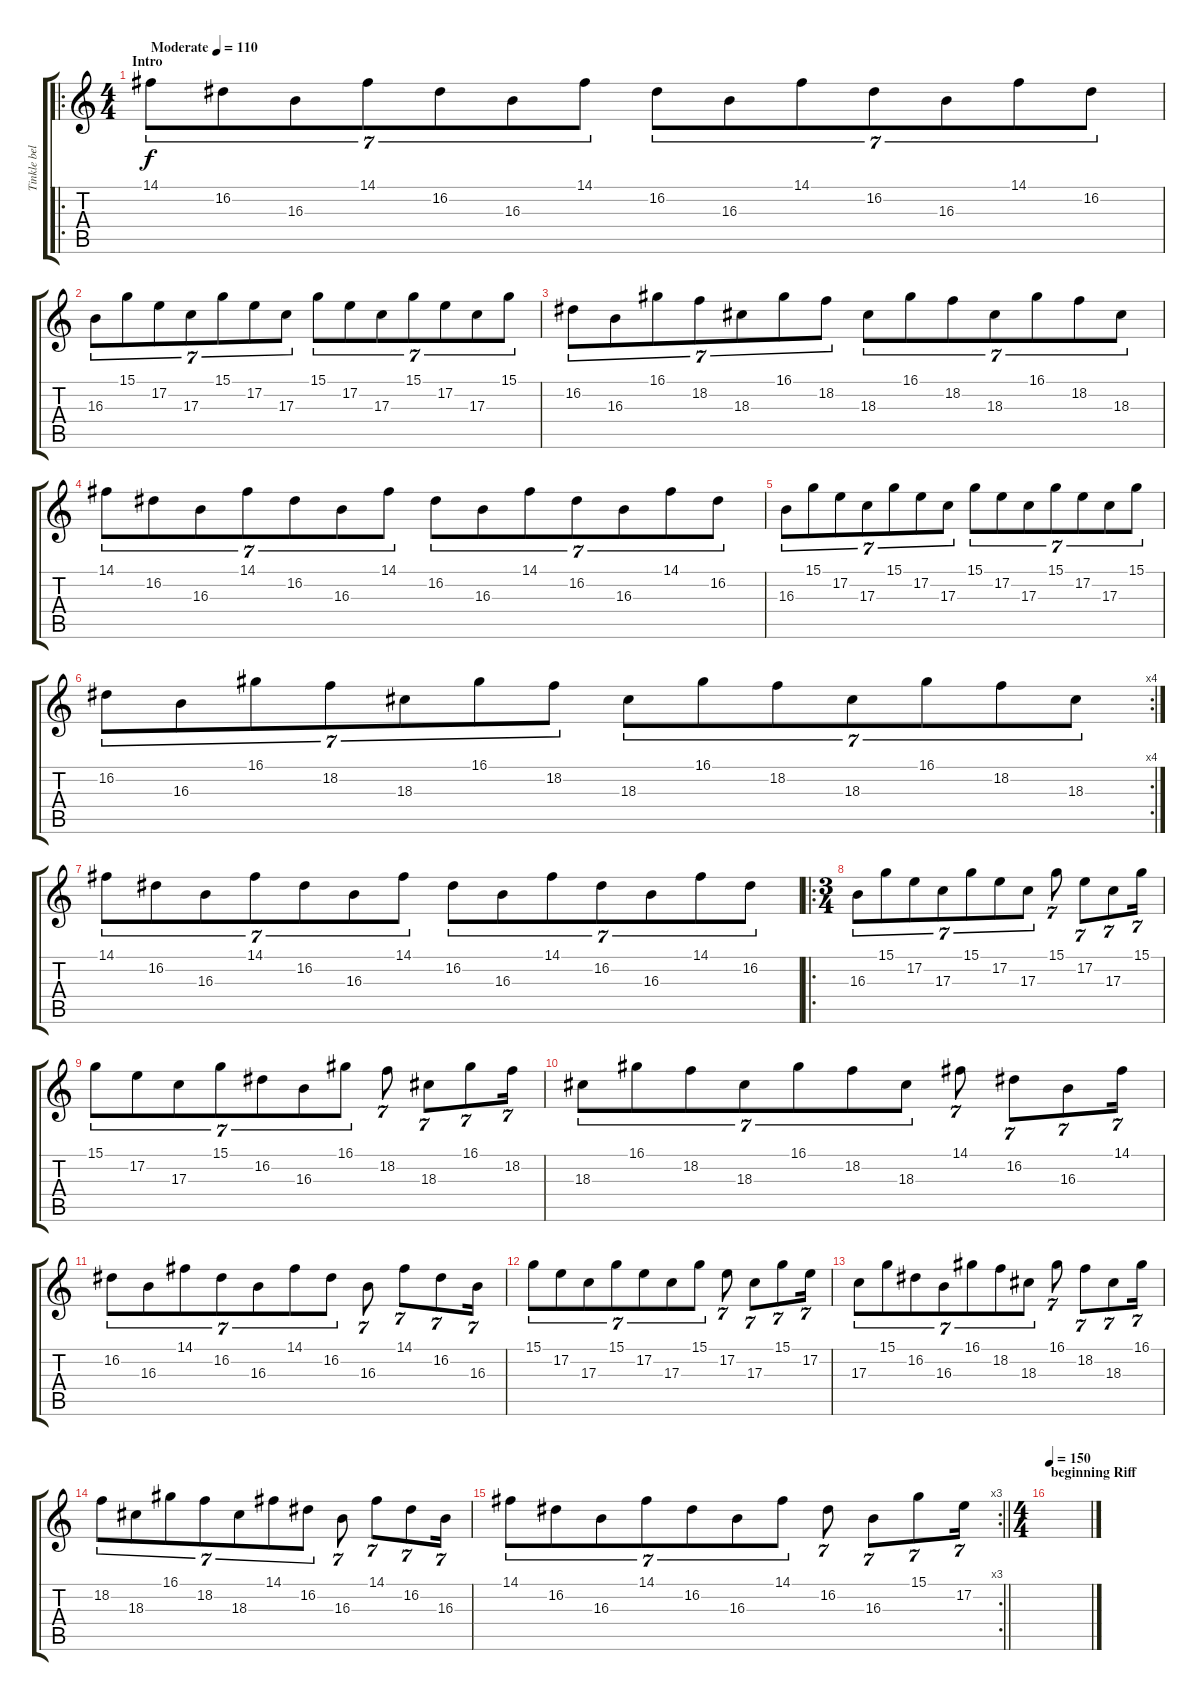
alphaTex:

\track ("Tinkle bells" "Tinkle bel") {instrument tinklebell}
\staff {score tabs}
\tuning (E4 B3 G3 D3 A2 E2) {hide}
\ro
\ts (4 4)
\section ("" "Intro")
\tempo (110 "Moderate")
\clef g2
\ks c
14.1.8{tu (7 4) dy f instrument tinklebell} 16.2.8{tu (7 4)} 16.3.8{tu (7 4)} 14.1.8{tu (7 4)} 16.2.8{tu (7 4)} 16.3.8{tu (7 4)} 14.1.8{tu (7 4)} 16.2.8{tu (7 4)} 16.3.8{tu (7 4)} 14.1.8{tu (7 4)} 16.2.8{tu (7 4)} 16.3.8{tu (7 4)} 14.1.8{tu (7 4)} 16.2.8{tu (7 4)} |
16.3.8{tu (7 4)} 15.1.8{tu (7 4)} 17.2.8{tu (7 4)} 17.3.8{tu (7 4)} 15.1.8{tu (7 4)} 17.2.8{tu (7 4)} 17.3.8{tu (7 4)} 15.1.8{tu (7 4)} 17.2.8{tu (7 4)} 17.3.8{tu (7 4)} 15.1.8{tu (7 4)} 17.2.8{tu (7 4)} 17.3.8{tu (7 4)} 15.1.8{tu (7 4)} |
16.2.8{tu (7 4)} 16.3.8{tu (7 4)} 16.1.8{tu (7 4)} 18.2.8{tu (7 4)} 18.3.8{tu (7 4)} 16.1.8{tu (7 4)} 18.2.8{tu (7 4)} 18.3.8{tu (7 4)} 16.1.8{tu (7 4)} 18.2.8{tu (7 4)} 18.3.8{tu (7 4)} 16.1.8{tu (7 4)} 18.2.8{tu (7 4)} 18.3.8{tu (7 4)} |
14.1.8{tu (7 4)} 16.2.8{tu (7 4)} 16.3.8{tu (7 4)} 14.1.8{tu (7 4)} 16.2.8{tu (7 4)} 16.3.8{tu (7 4)} 14.1.8{tu (7 4)} 16.2.8{tu (7 4)} 16.3.8{tu (7 4)} 14.1.8{tu (7 4)} 16.2.8{tu (7 4)} 16.3.8{tu (7 4)} 14.1.8{tu (7 4)} 16.2.8{tu (7 4)} |
16.3.8{tu (7 4)} 15.1.8{tu (7 4)} 17.2.8{tu (7 4)} 17.3.8{tu (7 4)} 15.1.8{tu (7 4)} 17.2.8{tu (7 4)} 17.3.8{tu (7 4)} 15.1.8{tu (7 4)} 17.2.8{tu (7 4)} 17.3.8{tu (7 4)} 15.1.8{tu (7 4)} 17.2.8{tu (7 4)} 17.3.8{tu (7 4)} 15.1.8{tu (7 4)} |
\rc 4
16.2.8{tu (7 4)} 16.3.8{tu (7 4)} 16.1.8{tu (7 4)} 18.2.8{tu (7 4)} 18.3.8{tu (7 4)} 16.1.8{tu (7 4)} 18.2.8{tu (7 4)} 18.3.8{tu (7 4)} 16.1.8{tu (7 4)} 18.2.8{tu (7 4)} 18.3.8{tu (7 4)} 16.1.8{tu (7 4)} 18.2.8{tu (7 4)} 18.3.8{tu (7 4)} |
14.1.8{tu (7 4)} 16.2.8{tu (7 4)} 16.3.8{tu (7 4)} 14.1.8{tu (7 4)} 16.2.8{tu (7 4)} 16.3.8{tu (7 4)} 14.1.8{tu (7 4)} 16.2.8{tu (7 4)} 16.3.8{tu (7 4)} 14.1.8{tu (7 4)} 16.2.8{tu (7 4)} 16.3.8{tu (7 4)} 14.1.8{tu (7 4)} 16.2.8{tu (7 4)} |
\ro
\ts (3 4)
16.3.8{tu (7 4)} 15.1.8{tu (7 4)} 17.2.8{tu (7 4)} 17.3.8{tu (7 4)} 15.1.8{tu (7 4)} 17.2.8{tu (7 4)} 17.3.8{tu (7 4)} 15.1.8{tu (7 4)} 17.2.8{tu (7 4)} 17.3.8{tu (7 4)} 15.1.16{tu (7 4)} |
15.1.8{tu (7 4)} 17.2.8{tu (7 4)} 17.3.8{tu (7 4)} 15.1.8{tu (7 4)} 16.2.8{tu (7 4)} 16.3.8{tu (7 4)} 16.1.8{tu (7 4)} 18.2.8{tu (7 4)} 18.3.8{tu (7 4)} 16.1.8{tu (7 4)} 18.2.16{tu (7 4)} |
18.3.8{tu (7 4)} 16.1.8{tu (7 4)} 18.2.8{tu (7 4)} 18.3.8{tu (7 4)} 16.1.8{tu (7 4)} 18.2.8{tu (7 4)} 18.3.8{tu (7 4)} 14.1.8{tu (7 4)} 16.2.8{tu (7 4)} 16.3.8{tu (7 4)} 14.1.16{tu (7 4)} |
16.2.8{tu (7 4)} 16.3.8{tu (7 4)} 14.1.8{tu (7 4)} 16.2.8{tu (7 4)} 16.3.8{tu (7 4)} 14.1.8{tu (7 4)} 16.2.8{tu (7 4)} 16.3.8{tu (7 4)} 14.1.8{tu (7 4)} 16.2.8{tu (7 4)} 16.3.16{tu (7 4)} |
15.1.8{tu (7 4)} 17.2.8{tu (7 4)} 17.3.8{tu (7 4)} 15.1.8{tu (7 4)} 17.2.8{tu (7 4)} 17.3.8{tu (7 4)} 15.1.8{tu (7 4)} 17.2.8{tu (7 4)} 17.3.8{tu (7 4)} 15.1.8{tu (7 4)} 17.2.16{tu (7 4)} |
17.3.8{tu (7 4)} 15.1.8{tu (7 4)} 16.2.8{tu (7 4)} 16.3.8{tu (7 4)} 16.1.8{tu (7 4)} 18.2.8{tu (7 4)} 18.3.8{tu (7 4)} 16.1.8{tu (7 4)} 18.2.8{tu (7 4)} 18.3.8{tu (7 4)} 16.1.16{tu (7 4)} |
18.2.8{tu (7 4)} 18.3.8{tu (7 4)} 16.1.8{tu (7 4)} 18.2.8{tu (7 4)} 18.3.8{tu (7 4)} 14.1.8{tu (7 4)} 16.2.8{tu (7 4)} 16.3.8{tu (7 4)} 14.1.8{tu (7 4)} 16.2.8{tu (7 4)} 16.3.16{tu (7 4)} |
\rc 3
\barLineRight lightlight
14.1.8{tu (7 4)} 16.2.8{tu (7 4)} 16.3.8{tu (7 4)} 14.1.8{tu (7 4)} 16.2.8{tu (7 4)} 16.3.8{tu (7 4)} 14.1.8{tu (7 4)} 16.2.8{tu (7 4)} 16.3.8{tu (7 4)} 15.1.8{tu (7 4)} 17.2.16{tu (7 4)} |
\ts (4 4)
\section ("" "beginning Riff")
\tempo 150
